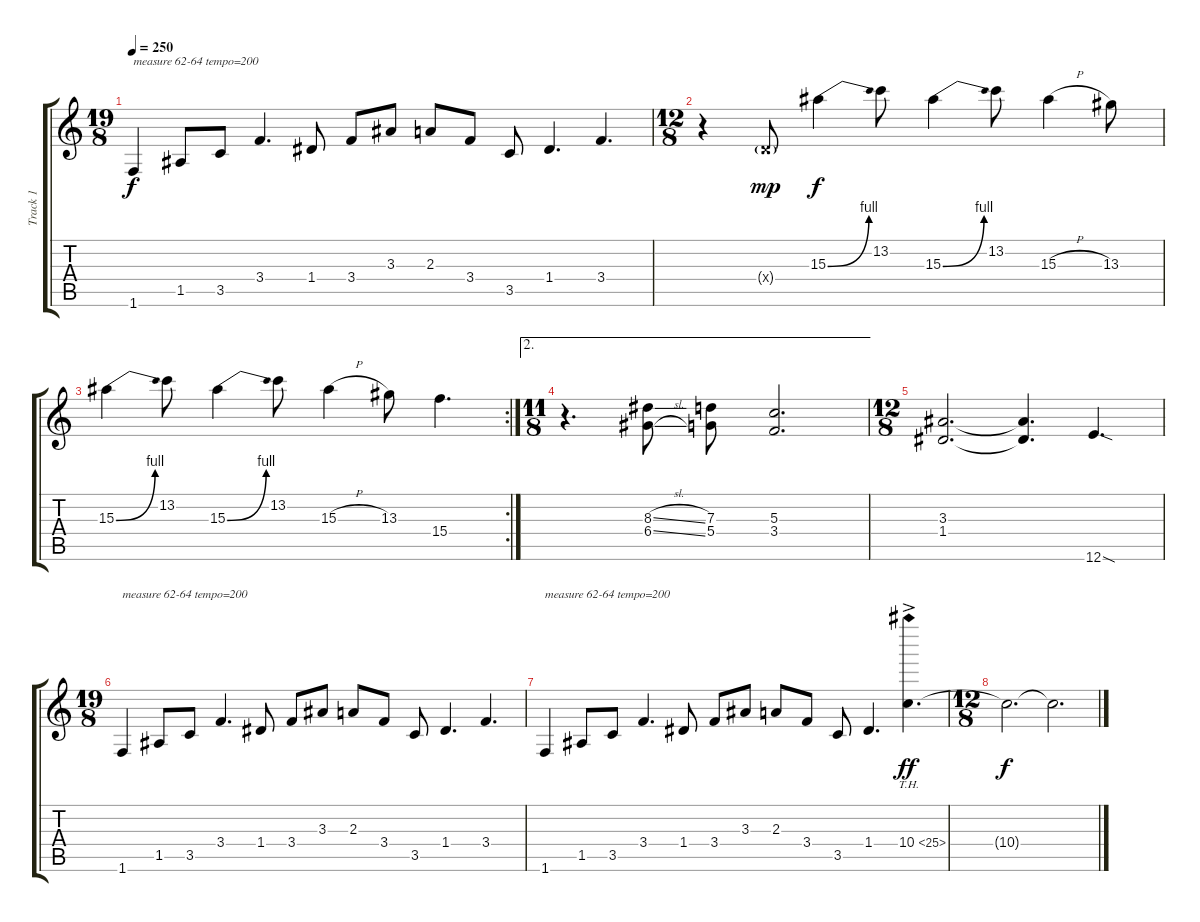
\track ("Track 1" "Track 1") {instrument electricguitarclean}
\staff {score tabs}
\tuning (E4 B3 G3 D3 A2 E2) {hide}
\ts (19 8)
\tempo 250
\clef g2
\ks c
1.6.4{txt "measure 62-64 tempo=200" dy f} 1.5.8 3.5.8 3.4.4{d} 1.4.8 3.4.8 3.3.8 2.3.8 3.4.8 3.5.8 1.4.4{d} 3.4.4{d} |
\ts (12 8)
r.4 0.4{g x}.8{dy mp} 15.3{be (bend 0 0 60 4)}.4{dy f} 13.2.8 15.3{be (bend 0 0 60 4)}.4 13.2.8 15.3{h}.4 13.3.8 |
\rc 2
15.3{be (bend 0 0 60 4)}.4 13.2.8 15.3{be (bend 0 0 60 4)}.4 13.2.8 15.3{h}.4 13.3.8 15.4.4{d} |
\ae 2
\ts (11 8)
r.4{d} (8.3{sl} 6.4{sl}).8 (7.3 5.4).8 (5.3 3.4).2{d} |
\ts (12 8)
(3.3 1.4).2{d} (3.3{t} 1.4{t}).4{d} 12.6{sod}.4{d} |
\ts (19 8)
1.6.4{txt "measure 62-64 tempo=200"} 1.5.8 3.5.8 3.4.4{d} 1.4.8 3.4.8 3.3.8 2.3.8 3.4.8 3.5.8 1.4.4{d} 3.4.4{d} |
1.6.4{txt "measure 62-64 tempo=200"} 1.5.8 3.5.8 3.4.4{d} 1.4.8 3.4.8 3.3.8 2.3.8 3.4.8 3.5.8 1.4.4{d} 10.4{th 15 ac}.4{d dy ff} |
\ts (12 8)
10.4{t}.2{d dy f} 10.4{t}.2{d}
